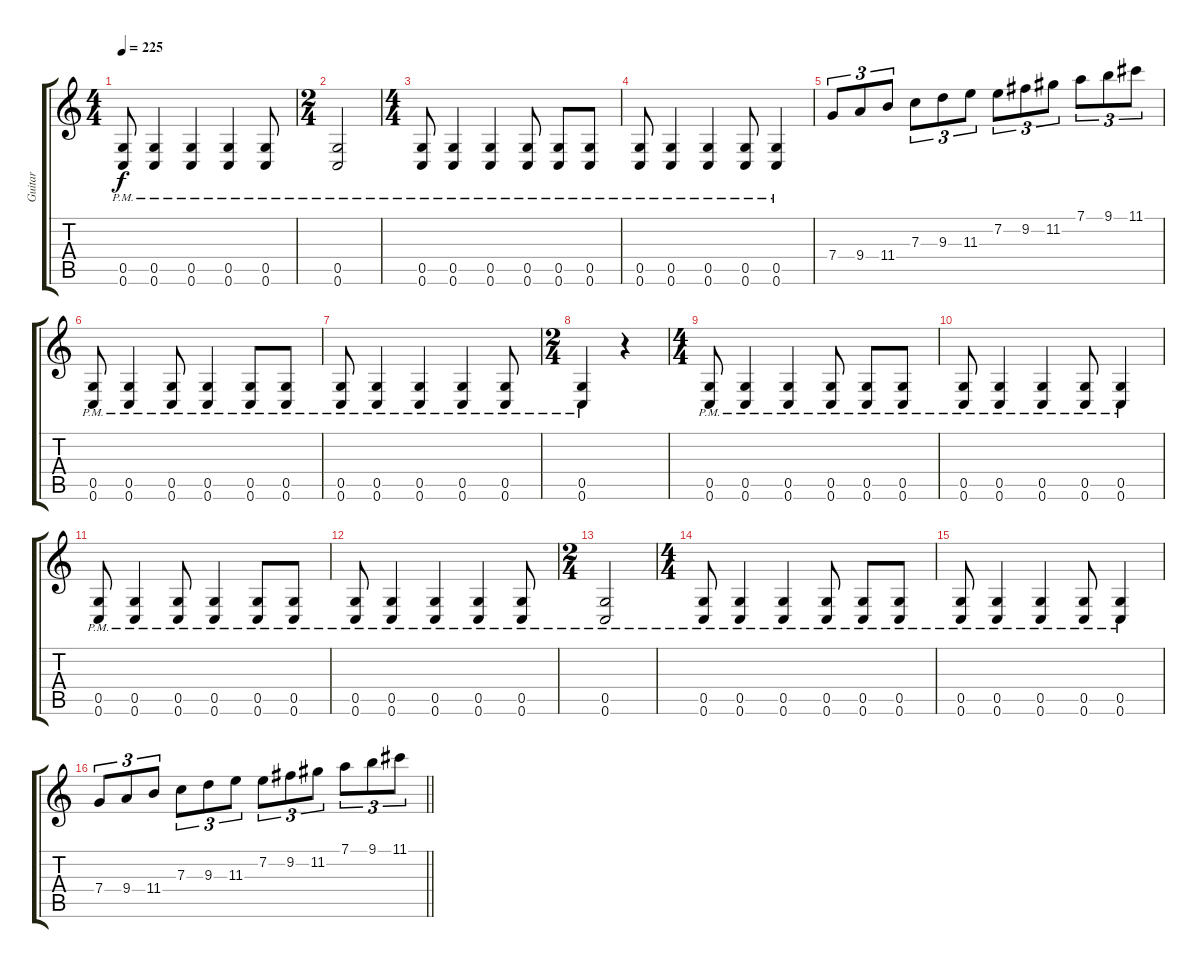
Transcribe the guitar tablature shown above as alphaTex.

\track ("Guitar" "Guitar") {instrument distortionguitar}
\staff {score tabs}
\tuning (D4 A3 F3 C3 G2 C2) {hide}
\ts (4 4)
\tempo 225
\clef g2
\ks c
(0.5{pm} 0.6{pm}).8{dy f} (0.5{pm} 0.6{pm}).4 (0.5{pm} 0.6{pm}).4 (0.5{pm} 0.6{pm}).4 (0.5{pm} 0.6{pm}).8 |
\ts (2 4)
(0.5{pm} 0.6{pm}).2 |
\ts (4 4)
(0.5{pm} 0.6{pm}).8 (0.5{pm} 0.6{pm}).4 (0.5{pm} 0.6{pm}).4 (0.5{pm} 0.6{pm}).8 (0.5{pm} 0.6{pm}).8 (0.5{pm} 0.6{pm}).8 |
(0.5{pm} 0.6{pm}).8 (0.5{pm} 0.6{pm}).4 (0.5{pm} 0.6{pm}).4 (0.5{pm} 0.6{pm}).8 (0.5{pm} 0.6{pm}).4 |
7.4.8{tu (3 2)} 9.4.8{tu (3 2)} 11.4.8{tu (3 2)} 7.3.8{tu (3 2)} 9.3.8{tu (3 2)} 11.3.8{tu (3 2)} 7.2.8{tu (3 2)} 9.2.8{tu (3 2)} 11.2.8{tu (3 2)} 7.1.8{tu (3 2)} 9.1.8{tu (3 2)} 11.1.8{tu (3 2)} |
(0.5{pm} 0.6{pm}).8 (0.5{pm} 0.6{pm}).4 (0.5{pm} 0.6{pm}).8 (0.5{pm} 0.6{pm}).4 (0.5{pm} 0.6{pm}).8 (0.5{pm} 0.6{pm}).8 |
(0.5{pm} 0.6{pm}).8 (0.5{pm} 0.6{pm}).4 (0.5{pm} 0.6{pm}).4 (0.5{pm} 0.6{pm}).4 (0.5{pm} 0.6{pm}).8 |
\ts (2 4)
(0.5{pm} 0.6{pm}).4 r.4 |
\ts (4 4)
(0.5{pm} 0.6{pm}).8 (0.5{pm} 0.6{pm}).4 (0.5{pm} 0.6{pm}).4 (0.5{pm} 0.6{pm}).8 (0.5{pm} 0.6{pm}).8 (0.5{pm} 0.6{pm}).8 |
(0.5{pm} 0.6{pm}).8 (0.5{pm} 0.6{pm}).4 (0.5{pm} 0.6{pm}).4 (0.5{pm} 0.6{pm}).8 (0.5{pm} 0.6{pm}).4 |
(0.5{pm} 0.6{pm}).8 (0.5{pm} 0.6{pm}).4 (0.5{pm} 0.6{pm}).8 (0.5{pm} 0.6{pm}).4 (0.5{pm} 0.6{pm}).8 (0.5{pm} 0.6{pm}).8 |
(0.5{pm} 0.6{pm}).8 (0.5{pm} 0.6{pm}).4 (0.5{pm} 0.6{pm}).4 (0.5{pm} 0.6{pm}).4 (0.5{pm} 0.6{pm}).8 |
\ts (2 4)
(0.5{pm} 0.6{pm}).2 |
\ts (4 4)
(0.5{pm} 0.6{pm}).8 (0.5{pm} 0.6{pm}).4 (0.5{pm} 0.6{pm}).4 (0.5{pm} 0.6{pm}).8 (0.5{pm} 0.6{pm}).8 (0.5{pm} 0.6{pm}).8 |
(0.5{pm} 0.6{pm}).8 (0.5{pm} 0.6{pm}).4 (0.5{pm} 0.6{pm}).4 (0.5{pm} 0.6{pm}).8 (0.5{pm} 0.6{pm}).4 |
\barLineRight lightlight
7.4.8{tu (3 2)} 9.4.8{tu (3 2)} 11.4.8{tu (3 2)} 7.3.8{tu (3 2)} 9.3.8{tu (3 2)} 11.3.8{tu (3 2)} 7.2.8{tu (3 2)} 9.2.8{tu (3 2)} 11.2.8{tu (3 2)} 7.1.8{tu (3 2)} 9.1.8{tu (3 2)} 11.1.8{tu (3 2)}
